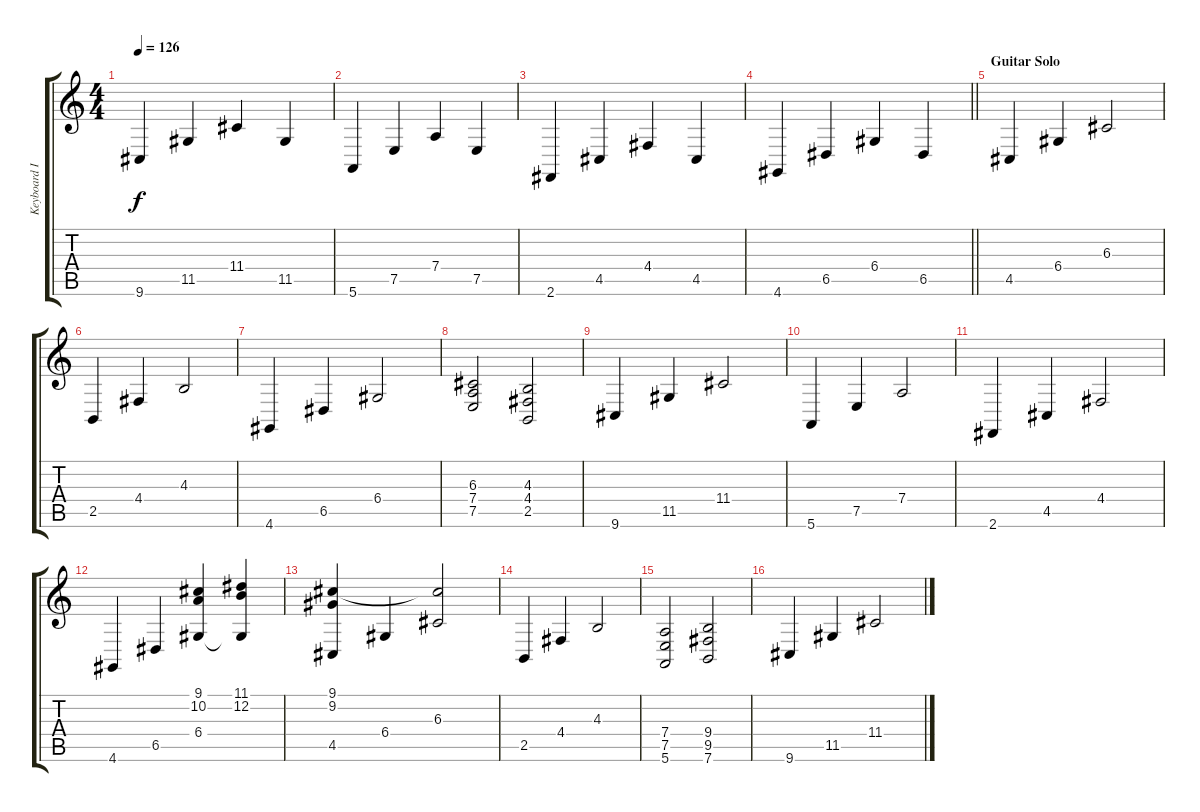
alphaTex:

\track ("Keyboard III" "Keyboard I") {mute instrument synthstrings1}
\staff {score tabs}
\tuning (E4 B3 G3 D3 A2 E2) {hide}
\ts (4 4)
\tempo 126
\clef g2
\ks c
9.6.4{dy f} 11.5.4 11.4.4 11.5.4 |
5.6.4 7.5.4 7.4.4 7.5.4 |
2.6.4 4.5.4 4.4.4 4.5.4 |
\barLineRight lightlight
4.6.4 6.5.4 6.4.4 6.5.4 |
\section ("" "Guitar Solo")
4.5.4 6.4.4 6.3.2 |
2.5.4 4.4.4 4.3.2 |
4.6.4 6.5.4 6.4.2 |
(6.3 7.4 7.5).2 (4.3 4.4 2.5).2 |
9.6.4 11.5.4 11.4.2 |
5.6.4 7.5.4 7.4.2 |
2.6.4 4.5.4 4.4.2 |
4.6.4 6.5.4 (9.1 10.2 6.4).4 (11.1 12.2 6.4{t}).4 |
(9.1 9.2 4.5).4 6.4.4 (9.1{t} 6.3).2 |
2.5.4 4.4.4 4.3.2 |
(7.4 7.5 5.6).2 (9.4 9.5 7.6).2 |
9.6.4 11.5.4 11.4.2
